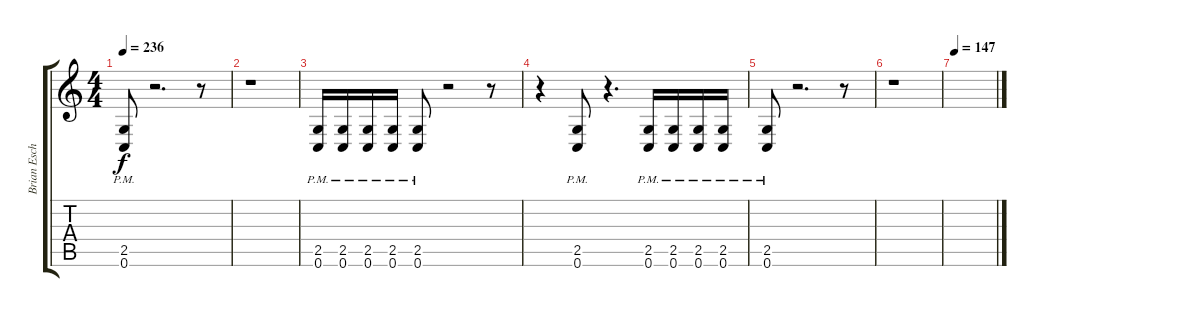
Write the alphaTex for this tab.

\track ("Brian Eschbach (Guitar Harmize./Additi.)" "Brian Esch") {instrument distortionguitar}
\staff {score tabs}
\tuning (C4 G3 Eb3 Bb2 F2 C2) {hide}
\ts (4 4)
\tempo 236
\clef g2
\ks c
(2.5{pm} 0.6{pm}).8{dy f} r.2{d} r.8 |
r.1 |
(2.5{pm} 0.6{pm}).16 (2.5{pm} 0.6{pm}).16 (2.5{pm} 0.6{pm}).16 (2.5{pm} 0.6{pm}).16 (2.5{pm} 0.6{pm}).8 r.2 r.8 |
r.4 (2.5{pm} 0.6{pm}).8 r.4{d} (2.5{pm} 0.6{pm}).16 (2.5{pm} 0.6{pm}).16 (2.5{pm} 0.6{pm}).16 (2.5{pm} 0.6{pm}).16 |
(2.5{pm} 0.6{pm}).8 r.2{d} r.8 |
r.1 |
\tempo 147
